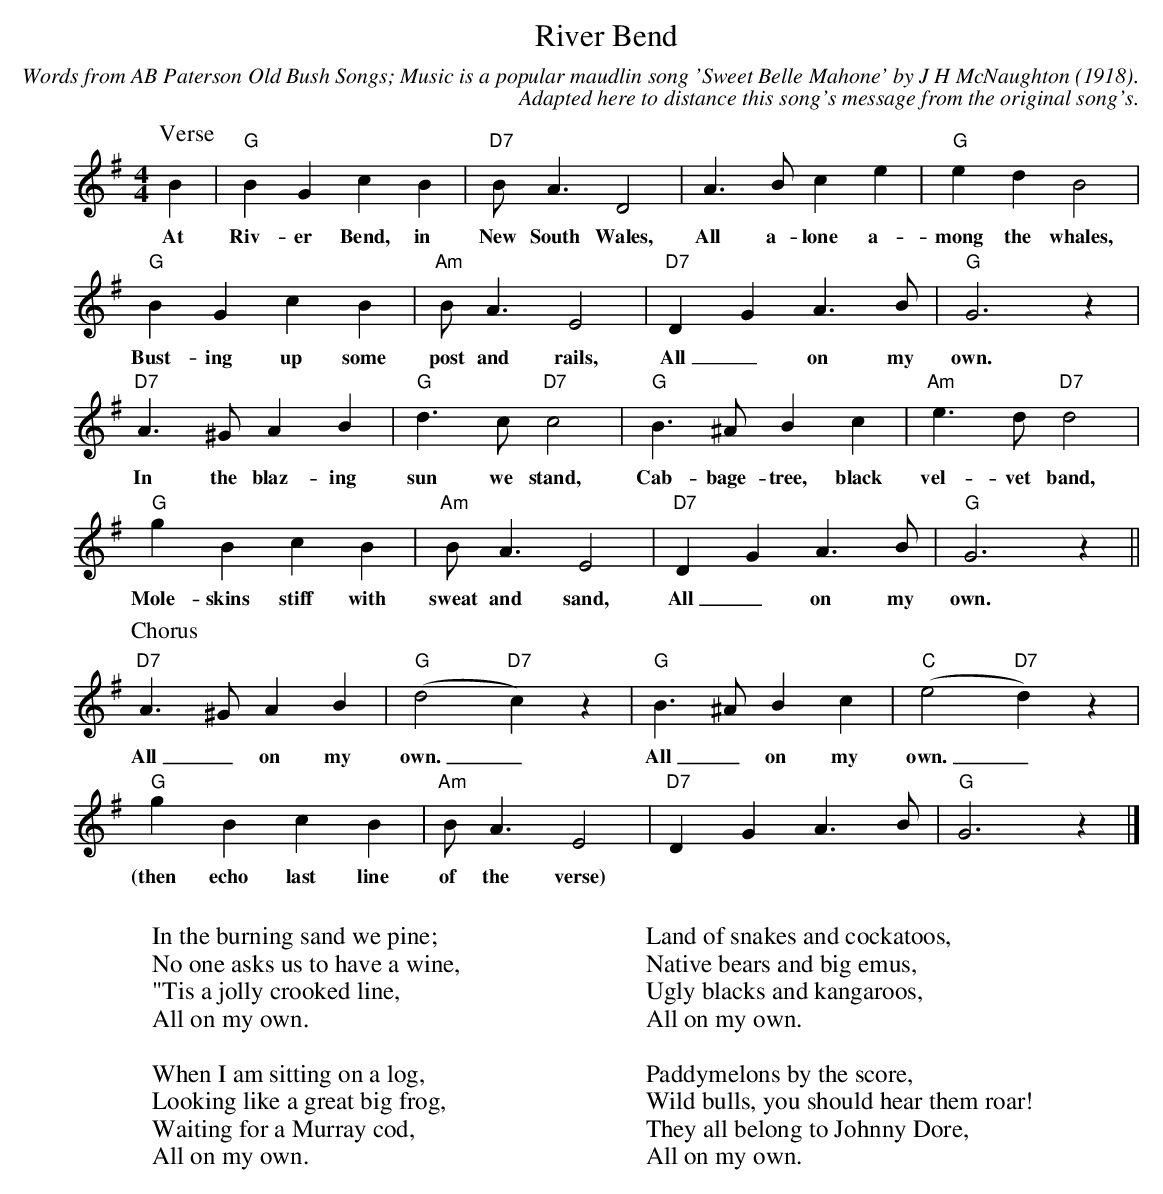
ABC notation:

X:1
T:River Bend
C:Words from AB Paterson Old Bush Songs; Music is a popular maudlin song 'Sweet Belle Mahone' by J H McNaughton (1918).
C:Adapted here to distance this song's message from the original song's.
M:4/4
L:1/4
K:Gmaj
P:Verse
B|"G"BGcB|"D7"B<AD2|A>Bce|"G"edB2|
w:At Riv-er Bend, in New South Wales, All a-lone a-mong the whales,
"G"BGcB|"Am"B<AE2|"D7"DGA>B|"G"G3z|
w:Bust-ing up some post and rails, All_ on my own.
"D7"A>^GAB|"G"d>c"D7"c2|"G"B>^A Bc|"Am"e>d"D7"d2|
w:In the blaz-ing sun we stand, Cab-bage-tree, black vel-vet band,
"G"gBcB|"Am"B<AE2|"D7"DGA>B|"G"G3z||
w:Mole-skins stiff with sweat and sand, All_ on my own.
P:Chorus
"D7"A>^GAB|"G"(d2"D7"c)z|"G"B>^ABc|"C"(e2"D7"d)z|
w:All_ on my own._ All_ on my own._
"G"gBcB|"Am"B<AE2|"D7"DGA>B|"G"G3z|]
w:(then echo last line of the verse)
W:
W:In the burning sand we pine;
W:No one asks us to have a wine,
W:"Tis a jolly crooked line,
W:All on my own.
W:
W:When I am sitting on a log,
W:Looking like a great big frog,
W:Waiting for a Murray cod,
W:All on my own.
W:
W:
W:Land of snakes and cockatoos,
W:Native bears and big emus,
W:Ugly blacks and kangaroos,
W:All on my own.
W:
W:Paddymelons by the score,
W:Wild bulls, you should hear them roar!
W:They all belong to Johnny Dore,
W:All on my own.
